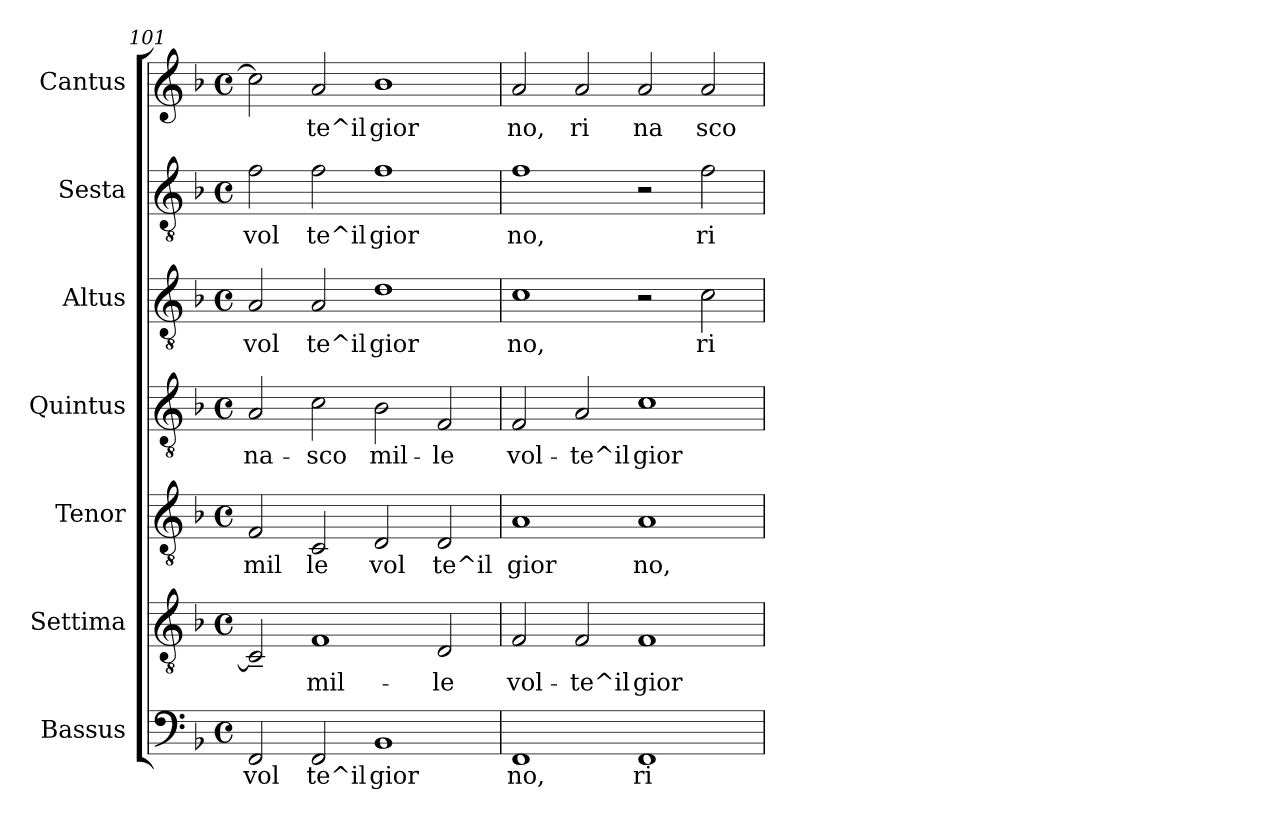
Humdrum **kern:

**kern	**text	**kern	**text	**kern	**text	**kern	**text	**kern	**text	**kern	**text	**kern	**text
*part7	*part7	*part6	*part6	*part5	*part5	*part4	*part4	*part3	*part3	*part2	*part2	*part1	*part1
*staff7	*staff7	*staff6	*staff6	*staff5	*staff5	*staff4	*staff4	*staff3	*staff3	*staff2	*staff2	*staff1	*staff1
*I"Bassus	*	*I"Settima	*	*I"Tenor	*	*I"Quintus	*	*I"Altus	*	*I"Sesta	*	*I"Cantus	*
!!LO:PB:g=z
*clefF4	*	*clefGv2	*	*clefGv2	*	*clefGv2	*	*clefGv2	*	*clefGv2	*	*clefG2	*
*k[b-]	*	*k[b-]	*	*k[b-]	*	*k[b-]	*	*k[b-]	*	*k[b-]	*	*k[b-]	*
*F:	*	*F:	*	*F:	*	*F:	*	*F:	*	*F:	*	*F:	*
*M4/4	*	*M4/4	*	*M4/4	*	*M4/4	*	*M4/4	*	*M4/4	*	*M4/4	*
*met(c)	*	*met(c)	*	*met(c)	*	*met(c)	*	*met(c)	*	*met(c)	*	*met(c)	*
=101	=101	=101	=101	=101	=101	=101	=101	=101	=101	=101	=101	=101	=101
!	!LO:LY:b:cj	!	!LO:LY:b:cj	!	!LO:LY:b:cj	!	!LO:LY:b:cj	!	!LO:LY:b:cj	!	!LO:LY:b:cj	!	!LO:LY:b:cj
2FF/	vol	2C~</]	.	2F/	mil	2A/	na-	2A/	vol	2f\	vol	2cc\]	.
!	!LO:LY:b:cj	!	!LO:LY:b:cj	!	!LO:LY:b:cj	!	!LO:LY:b:cj	!	!LO:LY:b:cj	!	!LO:LY:b:cj	!	!LO:LY:b:cj
2FF/	te^il	1F	mil-	2C/	le	2c\	-sco	2A/	te^il	2f\	te^il	2a/	te^il
!	!LO:LY:b:cj	!	!	!	!LO:LY:b:cj	!	!LO:LY:b:cj	!	!LO:LY:b:cj	!	!LO:LY:b:cj	!	!LO:LY:b:cj
1BB-	gior	.	.	2D/	vol	2B-\	mil-	1d	gior	1f	gior	1b-	gior
!	!	!	!LO:LY:b:cj	!	!LO:LY:b:cj	!	!LO:LY:b:cj	!	!	!	!	!	!
.	.	2D/	-le	2D/	te^il	2F/	-le	.	.	.	.	.	.
=102	=102	=102	=102	=102	=102	=102	=102	=102	=102	=102	=102	=102	=102
!	!LO:LY:b:cj	!	!LO:LY:b:cj	!	!LO:LY:b:cj	!	!LO:LY:b:cj	!	!LO:LY:b:cj	!	!LO:LY:b:cj	!	!LO:LY:b:cj
1FF	no,	2F/	vol-	1A	gior	2F/	vol-	1c	no,	1f	no,	2a/	no,
!	!	!	!LO:LY:b:cj	!	!	!	!LO:LY:b:cj	!	!	!	!	!	!LO:LY:b:cj
.	.	2F/	-te^il	.	.	2A/	-te^il	.	.	.	.	2a/	ri
!	!LO:LY:b:cj	!	!LO:LY:b:cj	!	!LO:LY:b:cj	!	!LO:LY:b:cj	!	!	!	!	!	!LO:LY:b:cj
1FF	ri	1F	gior-	1A	no,	1c	gior-	2r	.	2r	.	2a/	na
!	!	!	!	!	!	!	!	!	!LO:LY:b:cj	!	!LO:LY:b:cj	!	!LO:LY:b:cj
.	.	.	.	.	.	.	.	2c\	ri	2f\	ri	2a/	sco
=	=	=	=	=	=	=	=	=	=	=	=	=	=
*-	*-	*-	*-	*-	*-	*-	*-	*-	*-	*-	*-	*-	*-
